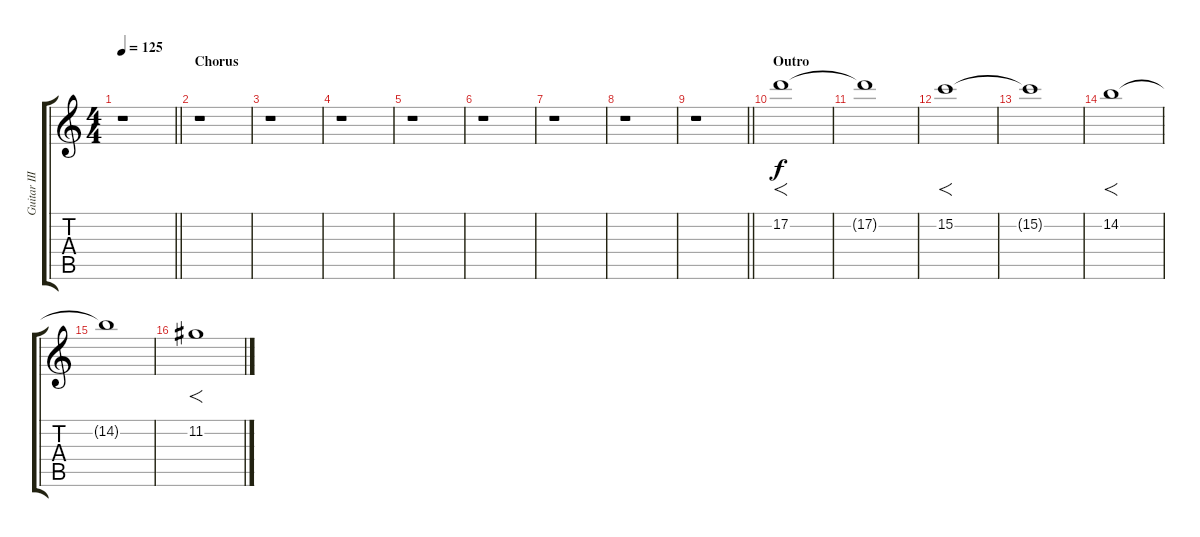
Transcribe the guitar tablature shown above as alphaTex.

\track ("Guitar III" "Guitar III") {mute instrument distortionguitar}
\staff {score tabs}
\tuning (D4 A3 F3 C3 G2 C2) {hide}
\ts (4 4)
\tempo 125
\clef g2
\barLineRight lightlight
\ks c
r.1{dy f} |
\section ("" "Chorus")
r.1 |
r.1 |
r.1 |
r.1 |
r.1 |
r.1 |
r.1 |
\barLineRight lightlight
r.1 |
\section ("" "Outro")
17.2.1{f} |
17.2{t}.1 |
15.2.1{f} |
15.2{t}.1 |
14.2.1{f} |
14.2{t}.1 |
11.2.1{f}
